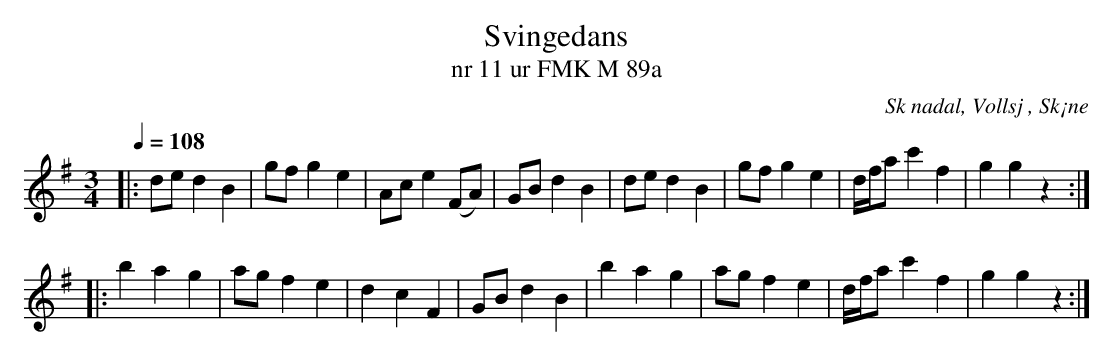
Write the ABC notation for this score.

X:1
T:Svingedans
T:nr 11 ur FMK M 89a
O:Sk nadal, Vollsj , Sk¡ne
M:3/4
L:1/8
Q:1/4=108
K:G
|: de d2 B2 | gf g2 e2 | Ac e2 (FA) | GB d2 B2 | de d2 B2 | gf g2 e2 | d/f/a c'2 f2 | g2 g2 z2 :|
|: b2 a2 g2 | ag f2 e2 | d2 c2 F2 | GB d2 B2 | b2 a2 g2 | ag f2 e2 | d/f/a c'2 f2 | g2 g2 z2 :|
